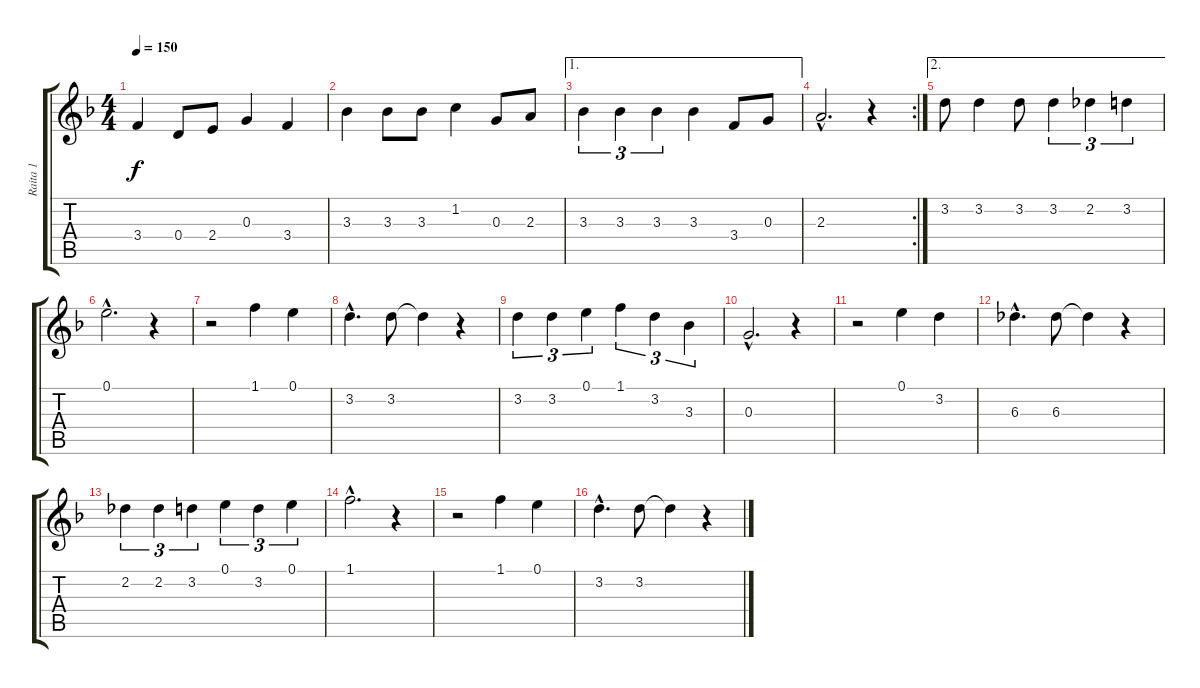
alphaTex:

\track ("Raita 1" "Raita 1") {instrument overdrivenguitar}
\staff {score tabs}
\tuning (E4 B3 G3 D3 A2 E2) {hide}
\ts (4 4)
\tempo 150
\clef g2
\ks f
3.4.4{dy f} 0.4.8 2.4.8 0.3.4 3.4.4 |
3.3.4 3.3.8 3.3.8 1.2.4 0.3.8 2.3.8 |
\ae 1
3.3.4{tu (3 2)} 3.3.4{tu (3 2)} 3.3.4{tu (3 2)} 3.3.4 3.4.8 0.3.8 |
\rc 2
2.3{hac}.2{d} r.4 |
\ae 2
3.2.8 3.2.4 3.2.8 3.2.4{tu (3 2)} 2.2.4{tu (3 2)} 3.2.4{tu (3 2)} |
0.1{hac}.2{d} r.4 |
r.2 1.1.4 0.1.4 |
3.2{hac}.4{d} 3.2.8 3.2{t}.4 r.4 |
3.2.4{tu (3 2)} 3.2.4{tu (3 2)} 0.1.4{tu (3 2)} 1.1.4{tu (3 2)} 3.2.4{tu (3 2)} 3.3.4{tu (3 2)} |
0.3{hac}.2{d} r.4 |
r.2 0.1.4 3.2.4 |
6.3{hac}.4{d} 6.3.8 6.3{t}.4 r.4 |
2.2.4{tu (3 2)} 2.2.4{tu (3 2)} 3.2.4{tu (3 2)} 0.1.4{tu (3 2)} 3.2.4{tu (3 2)} 0.1.4{tu (3 2)} |
1.1{hac}.2{d} r.4 |
r.2 1.1.4 0.1.4 |
3.2{hac}.4{d} 3.2.8 3.2{t}.4 r.4
